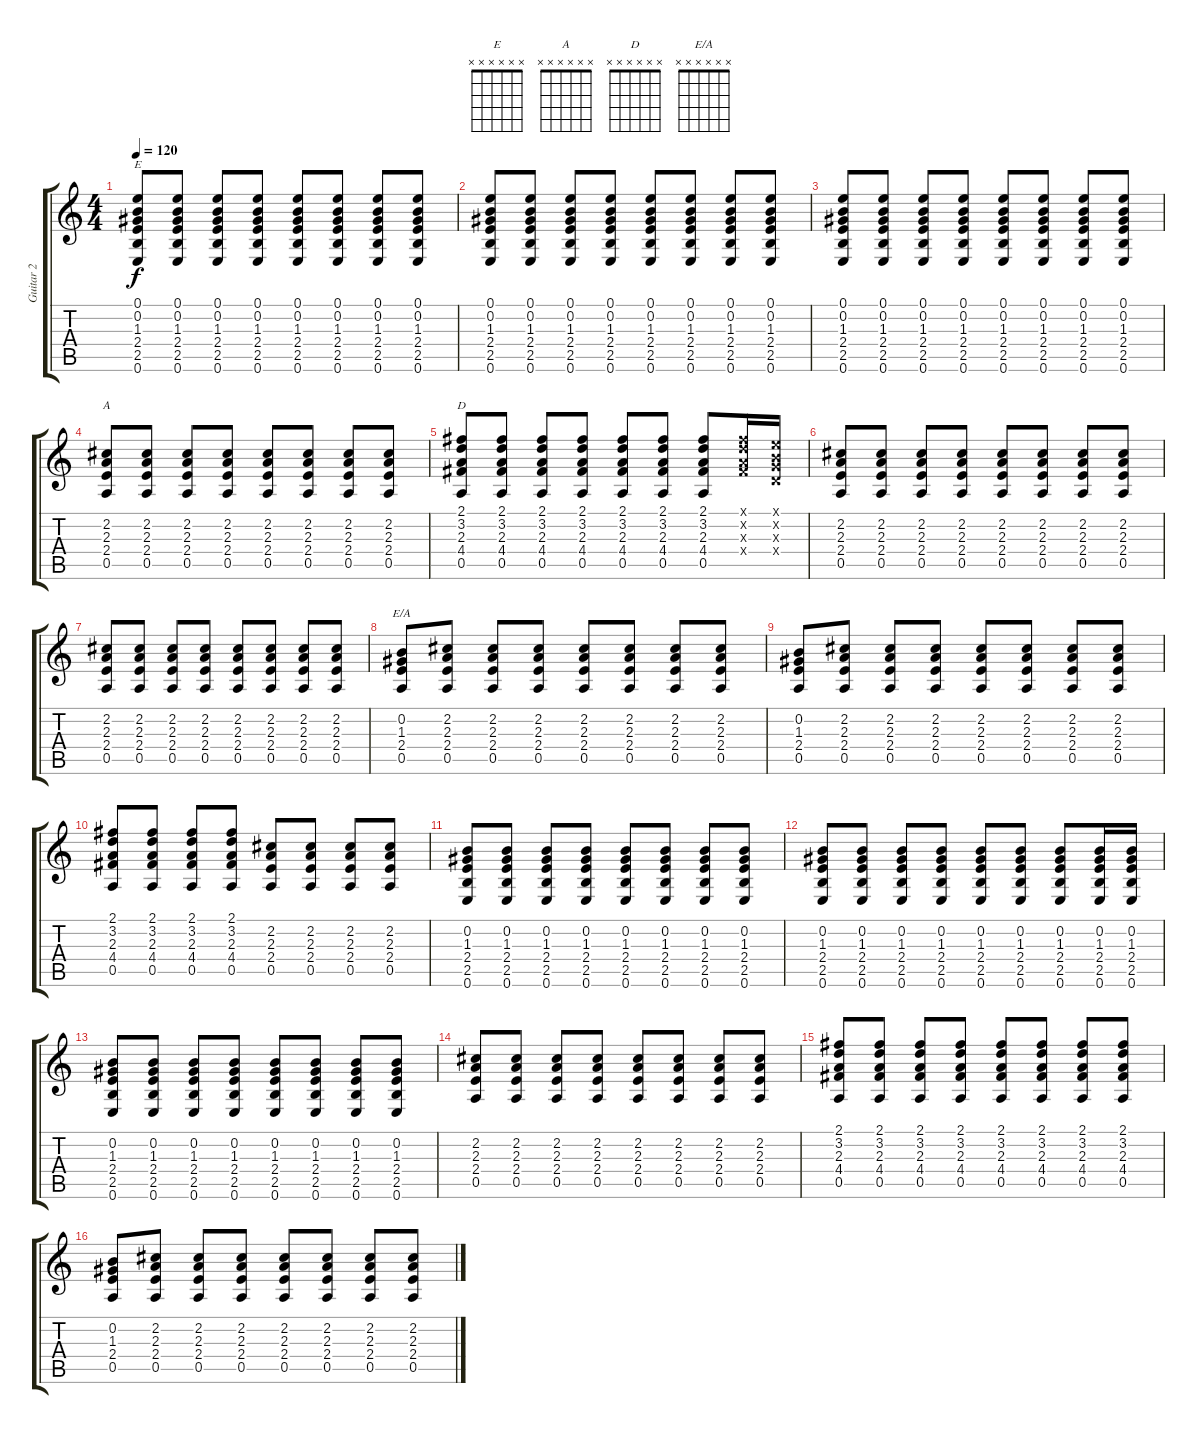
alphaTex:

\track ("Guitar 2" "Guitar 2") {instrument acousticguitarsteel}
\staff {score tabs}
\tuning (E4 B3 G3 D3 A2 E2) {hide}
\chord ("E" x x x x x x) {firstfret 0}
\chord ("A" x x x x x x) {firstfret 0}
\chord ("D" x x x x x x) {firstfret 0}
\chord ("E/A" x x x x x x) {firstfret 0}
\ts (4 4)
\tempo 120
\clef g2
\ks c
(0.1 0.2 1.3 2.4 2.5 0.6).8{ch "E" dy f} (0.1 0.2 1.3 2.4 2.5 0.6).8 (0.1 0.2 1.3 2.4 2.5 0.6).8 (0.1 0.2 1.3 2.4 2.5 0.6).8 (0.1 0.2 1.3 2.4 2.5 0.6).8 (0.1 0.2 1.3 2.4 2.5 0.6).8 (0.1 0.2 1.3 2.4 2.5 0.6).8 (0.1 0.2 1.3 2.4 2.5 0.6).8 |
(0.1 0.2 1.3 2.4 2.5 0.6).8 (0.1 0.2 1.3 2.4 2.5 0.6).8 (0.1 0.2 1.3 2.4 2.5 0.6).8 (0.1 0.2 1.3 2.4 2.5 0.6).8 (0.1 0.2 1.3 2.4 2.5 0.6).8 (0.1 0.2 1.3 2.4 2.5 0.6).8 (0.1 0.2 1.3 2.4 2.5 0.6).8 (0.1 0.2 1.3 2.4 2.5 0.6).8 |
(0.1 0.2 1.3 2.4 2.5 0.6).8 (0.1 0.2 1.3 2.4 2.5 0.6).8 (0.1 0.2 1.3 2.4 2.5 0.6).8 (0.1 0.2 1.3 2.4 2.5 0.6).8 (0.1 0.2 1.3 2.4 2.5 0.6).8 (0.1 0.2 1.3 2.4 2.5 0.6).8 (0.1 0.2 1.3 2.4 2.5 0.6).8 (0.1 0.2 1.3 2.4 2.5 0.6).8 |
(2.2 2.3 2.4 0.5).8{ch "A"} (2.2 2.3 2.4 0.5).8 (2.2 2.3 2.4 0.5).8 (2.2 2.3 2.4 0.5).8 (2.2 2.3 2.4 0.5).8 (2.2 2.3 2.4 0.5).8 (2.2 2.3 2.4 0.5).8 (2.2 2.3 2.4 0.5).8 |
(2.1 3.2 2.3 4.4 0.5).8{ch "D"} (2.1 3.2 2.3 4.4 0.5).8 (2.1 3.2 2.3 4.4 0.5).8 (2.1 3.2 2.3 4.4 0.5).8 (2.1 3.2 2.3 4.4 0.5).8 (2.1 3.2 2.3 4.4 0.5).8 (2.1 3.2 2.3 4.4 0.5).8 (2.1{x} 3.2{x} 2.3{x} 4.4{x}).16 (0.1{x} 0.2{x} 0.3{x} 0.4{x}).16 |
(2.2 2.3 2.4 0.5).8 (2.2 2.3 2.4 0.5).8 (2.2 2.3 2.4 0.5).8 (2.2 2.3 2.4 0.5).8 (2.2 2.3 2.4 0.5).8 (2.2 2.3 2.4 0.5).8 (2.2 2.3 2.4 0.5).8 (2.2 2.3 2.4 0.5).8 |
(2.2 2.3 2.4 0.5).8 (2.2 2.3 2.4 0.5).8 (2.2 2.3 2.4 0.5).8 (2.2 2.3 2.4 0.5).8 (2.2 2.3 2.4 0.5).8 (2.2 2.3 2.4 0.5).8 (2.2 2.3 2.4 0.5).8 (2.2 2.3 2.4 0.5).8 |
(0.2 1.3 2.4 0.5).8{ch "E/A"} (2.2 2.3 2.4 0.5).8 (2.2 2.3 2.4 0.5).8 (2.2 2.3 2.4 0.5).8 (2.2 2.3 2.4 0.5).8 (2.2 2.3 2.4 0.5).8 (2.2 2.3 2.4 0.5).8 (2.2 2.3 2.4 0.5).8 |
(0.2 1.3 2.4 0.5).8 (2.2 2.3 2.4 0.5).8 (2.2 2.3 2.4 0.5).8 (2.2 2.3 2.4 0.5).8 (2.2 2.3 2.4 0.5).8 (2.2 2.3 2.4 0.5).8 (2.2 2.3 2.4 0.5).8 (2.2 2.3 2.4 0.5).8 |
(2.1 3.2 2.3 4.4 0.5).8 (2.1 3.2 2.3 4.4 0.5).8 (2.1 3.2 2.3 4.4 0.5).8 (2.1 3.2 2.3 4.4 0.5).8 (2.2 2.3 2.4 0.5).8 (2.2 2.3 2.4 0.5).8 (2.2 2.3 2.4 0.5).8 (2.2 2.3 2.4 0.5).8 |
(0.2 1.3 2.4 2.5 0.6).8 (0.2 1.3 2.4 2.5 0.6).8 (0.2 1.3 2.4 2.5 0.6).8 (0.2 1.3 2.4 2.5 0.6).8 (0.2 1.3 2.4 2.5 0.6).8 (0.2 1.3 2.4 2.5 0.6).8 (0.2 1.3 2.4 2.5 0.6).8 (0.2 1.3 2.4 2.5 0.6).8 |
(0.2 1.3 2.4 2.5 0.6).8 (0.2 1.3 2.4 2.5 0.6).8 (0.2 1.3 2.4 2.5 0.6).8 (0.2 1.3 2.4 2.5 0.6).8 (0.2 1.3 2.4 2.5 0.6).8 (0.2 1.3 2.4 2.5 0.6).8 (0.2 1.3 2.4 2.5 0.6).8 (0.2 1.3 2.4 2.5 0.6).16 (0.2 1.3 2.4 2.5 0.6).16 |
(0.2 1.3 2.4 2.5 0.6).8 (0.2 1.3 2.4 2.5 0.6).8 (0.2 1.3 2.4 2.5 0.6).8 (0.2 1.3 2.4 2.5 0.6).8 (0.2 1.3 2.4 2.5 0.6).8 (0.2 1.3 2.4 2.5 0.6).8 (0.2 1.3 2.4 2.5 0.6).8 (0.2 1.3 2.4 2.5 0.6).8 |
(2.2 2.3 2.4 0.5).8 (2.2 2.3 2.4 0.5).8 (2.2 2.3 2.4 0.5).8 (2.2 2.3 2.4 0.5).8 (2.2 2.3 2.4 0.5).8 (2.2 2.3 2.4 0.5).8 (2.2 2.3 2.4 0.5).8 (2.2 2.3 2.4 0.5).8 |
(2.1 3.2 2.3 4.4 0.5).8 (2.1 3.2 2.3 4.4 0.5).8 (2.1 3.2 2.3 4.4 0.5).8 (2.1 3.2 2.3 4.4 0.5).8 (2.1 3.2 2.3 4.4 0.5).8 (2.1 3.2 2.3 4.4 0.5).8 (2.1 3.2 2.3 4.4 0.5).8 (2.1 3.2 2.3 4.4 0.5).8 |
(0.2 1.3 2.4 0.5).8 (2.2 2.3 2.4 0.5).8 (2.2 2.3 2.4 0.5).8 (2.2 2.3 2.4 0.5).8 (2.2 2.3 2.4 0.5).8 (2.2 2.3 2.4 0.5).8 (2.2 2.3 2.4 0.5).8 (2.2 2.3 2.4 0.5).8
